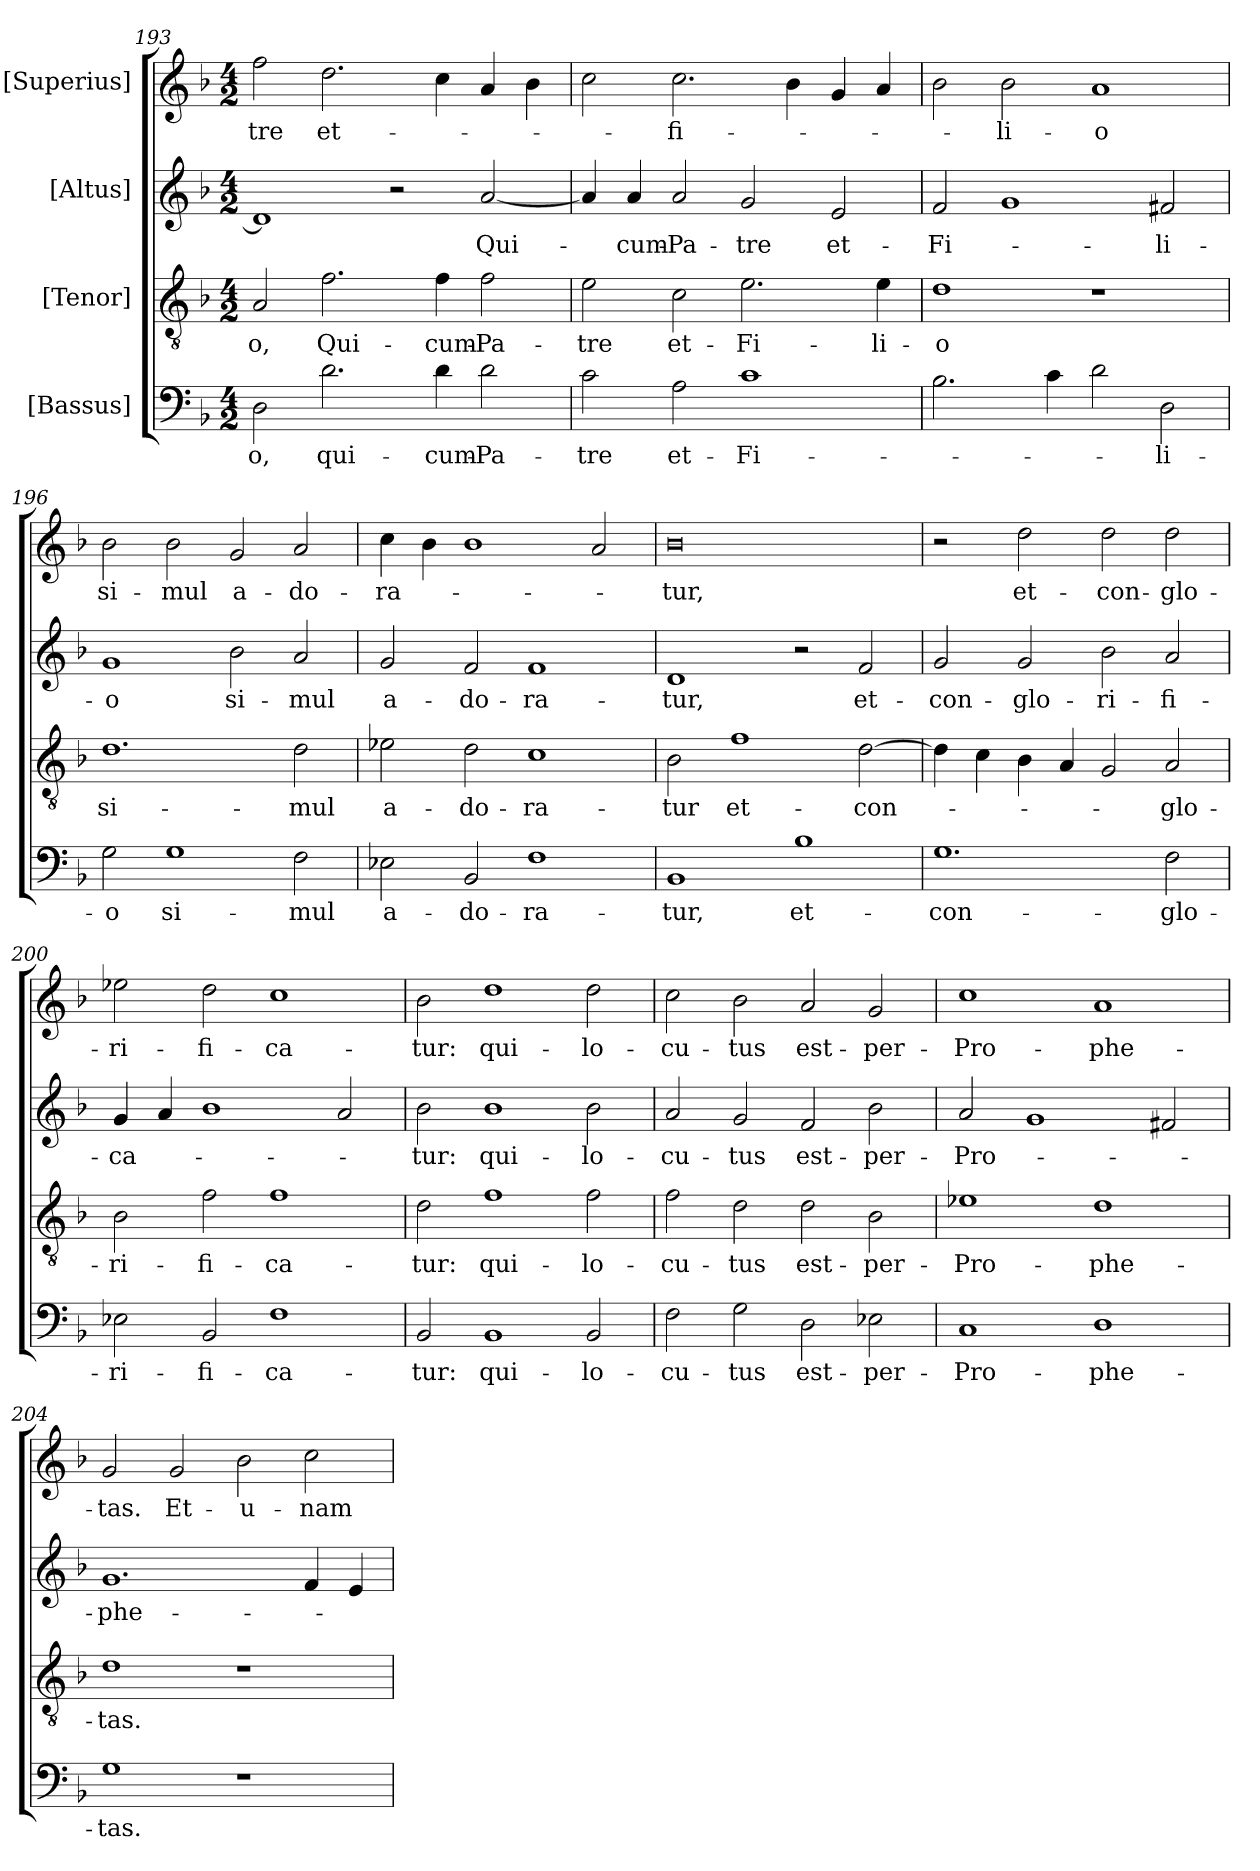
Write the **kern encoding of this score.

**kern	**text	**kern	**text	**kern	**text	**kern	**text
*part4	*part4	*part3	*part3	*part2	*part2	*part1	*part1
*staff4	*staff4	*staff3	*staff3	*staff2	*staff2	*staff1	*staff1
*I"[Bassus]	*	*I"[Tenor]	*	*I"[Altus]	*	*I"[Superius]	*
*clefF4	*	*clefGv2	*	*clefG2	*	*clefG2	*
*k[b-]	*	*k[b-]	*	*k[b-]	*	*k[b-]	*
*M4/2	*	*M4/2	*	*M4/2	*	*M4/2	*
=193	=193	=193	=193	=193	=193	=193	=193
2D\	-o,	2A/	-o,	1d/]	.	2ff\	-tre
2.d\	qui-	2.f\	Qui-	.	.	2.dd\	et-
.	.	.	.	2r	.	.	.
4d\	cum-	4f\	cum-	.	.	4cc\	.
2d\	Pa-	2f\	Pa-	[2a/	Qui-	4a/	.
.	.	.	.	.	.	4b-\	.
=194	=194	=194	=194	=194	=194	=194	=194
2c\	-tre	2e\	-tre	4a/]	.	2cc\	.
.	.	.	.	4a/	cum-	.	.
2A\	et-	2c\	et-	2a/	Pa-	2.cc\	fi-
1c\	Fi-	2.e\	Fi-	2g/	-tre	.	.
.	.	.	.	.	.	4b-\	.
.	.	.	.	2e/	et-	4g/	.
.	.	4e\	-li-	.	.	4a/	.
=195	=195	=195	=195	=195	=195	=195	=195
2.B-\	.	1d\	-o	2f/	Fi-	2b-\	.
.	.	.	.	1g/	.	2b-\	-li-
4c\	.	.	.	.	.	.	.
2d\	.	1r	.	.	.	1a/	-o
2D\	-li-	.	.	2f#X/	-li-	.	.
=196	=196	=196	=196	=196	=196	=196	=196
2G\	-o	1.d\	si-	1g/	-o	2b-\	si-
1G\	si-	.	.	.	.	2b-\	-mul
.	.	.	.	2b-\	si-	2g/	a-
2F\	-mul	2d\	-mul	2a/	-mul	2a/	-do-
=197	=197	=197	=197	=197	=197	=197	=197
2E-X\	a-	2e-X\	a-	2g/	a-	4cc\	-ra-
.	.	.	.	.	.	4b-\	.
2BB-/	-do-	2d\	-do-	2f/	-do-	1b-\	.
1F\	-ra-	1c\	-ra-	1f/	-ra-	.	.
.	.	.	.	.	.	2a/	.
=198	=198	=198	=198	=198	=198	=198	=198
1BB-/	-tur,	2B-\	-tur	1d/	-tur,	0b-\	-tur,
.	.	1f\	et-	.	.	.	.
1B-\	et-	.	.	2r	.	.	.
.	.	[2d\	con-	2f/	et-	.	.
=199	=199	=199	=199	=199	=199	=199	=199
1.G\	con-	4d\]	.	2g/	con-	2r	.
.	.	4c\	.	.	.	.	.
.	.	4B-\	.	2g/	-glo-	2dd\	et-
.	.	4A/	.	.	.	.	.
.	.	2G/	.	2b-\	-ri-	2dd\	con-
2F\	-glo-	2A/	-glo-	2a/	-fi-	2dd\	-glo-
=200	=200	=200	=200	=200	=200	=200	=200
2E-X\	-ri-	2B-\	-ri-	4g/	-ca-	2ee-X\	-ri-
.	.	.	.	4a/	.	.	.
2BB-/	-fi-	2f\	-fi-	1b-\	.	2dd\	-fi-
1F\	-ca-	1f\	-ca-	.	.	1cc\	-ca-
.	.	.	.	2a/	.	.	.
=201	=201	=201	=201	=201	=201	=201	=201
2BB-/	-tur:	2d\	-tur:	2b-\	-tur:	2b-\	-tur:
1BB-/	qui-	1f\	qui-	1b-\	qui-	1dd\	qui-
2BB-/	lo-	2f\	lo-	2b-\	lo-	2dd\	lo-
=202	=202	=202	=202	=202	=202	=202	=202
2F\	-cu-	2f\	-cu-	2a/	-cu-	2cc\	-cu-
2G\	-tus	2d\	-tus	2g/	-tus	2b-\	-tus
2D\	est-	2d\	est-	2f/	est-	2a/	est-
2E-X\	per-	2B-\	per-	2b-\	per-	2g/	per-
=203	=203	=203	=203	=203	=203	=203	=203
1C/	Pro-	1e-X\	Pro-	2a/	Pro-	1cc\	Pro-
.	.	.	.	1g/	.	.	.
1D\	-phe-	1d\	-phe-	.	.	1a/	-phe-
.	.	.	.	2f#X/	.	.	.
=204	=204	=204	=204	=204	=204	=204	=204
1G\	-tas.	1d\	-tas.	1.g/	-phe-	2g/	-tas.
.	.	.	.	.	.	2g/	Et-
1r	.	1r	.	.	.	2b-\	u-
.	.	.	.	4f/	.	2cc\	-nam
.	.	.	.	4e/	.	.	.
=	=	=	=	=	=	=	=
*-	*-	*-	*-	*-	*-	*-	*-
